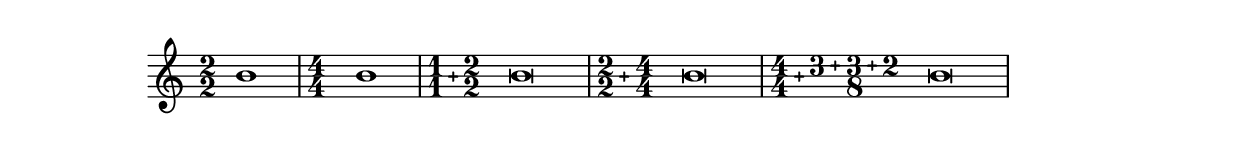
\version "2.19.21"

\header {
    texidoc = "Simple-fraction components of a compound time signature are numeric regardless of the time signature style.
"
}

\relative {
  \compoundMeter #'(2 2) b'1
  \compoundMeter #'(4 4) b1
  \compoundMeter #'((1 1) (2 2)) b\breve
  \compoundMeter #'((2 2) (4 4)) b\breve
  \compoundMeter #'((4 4) (3 3 2 8)) b\breve
}
